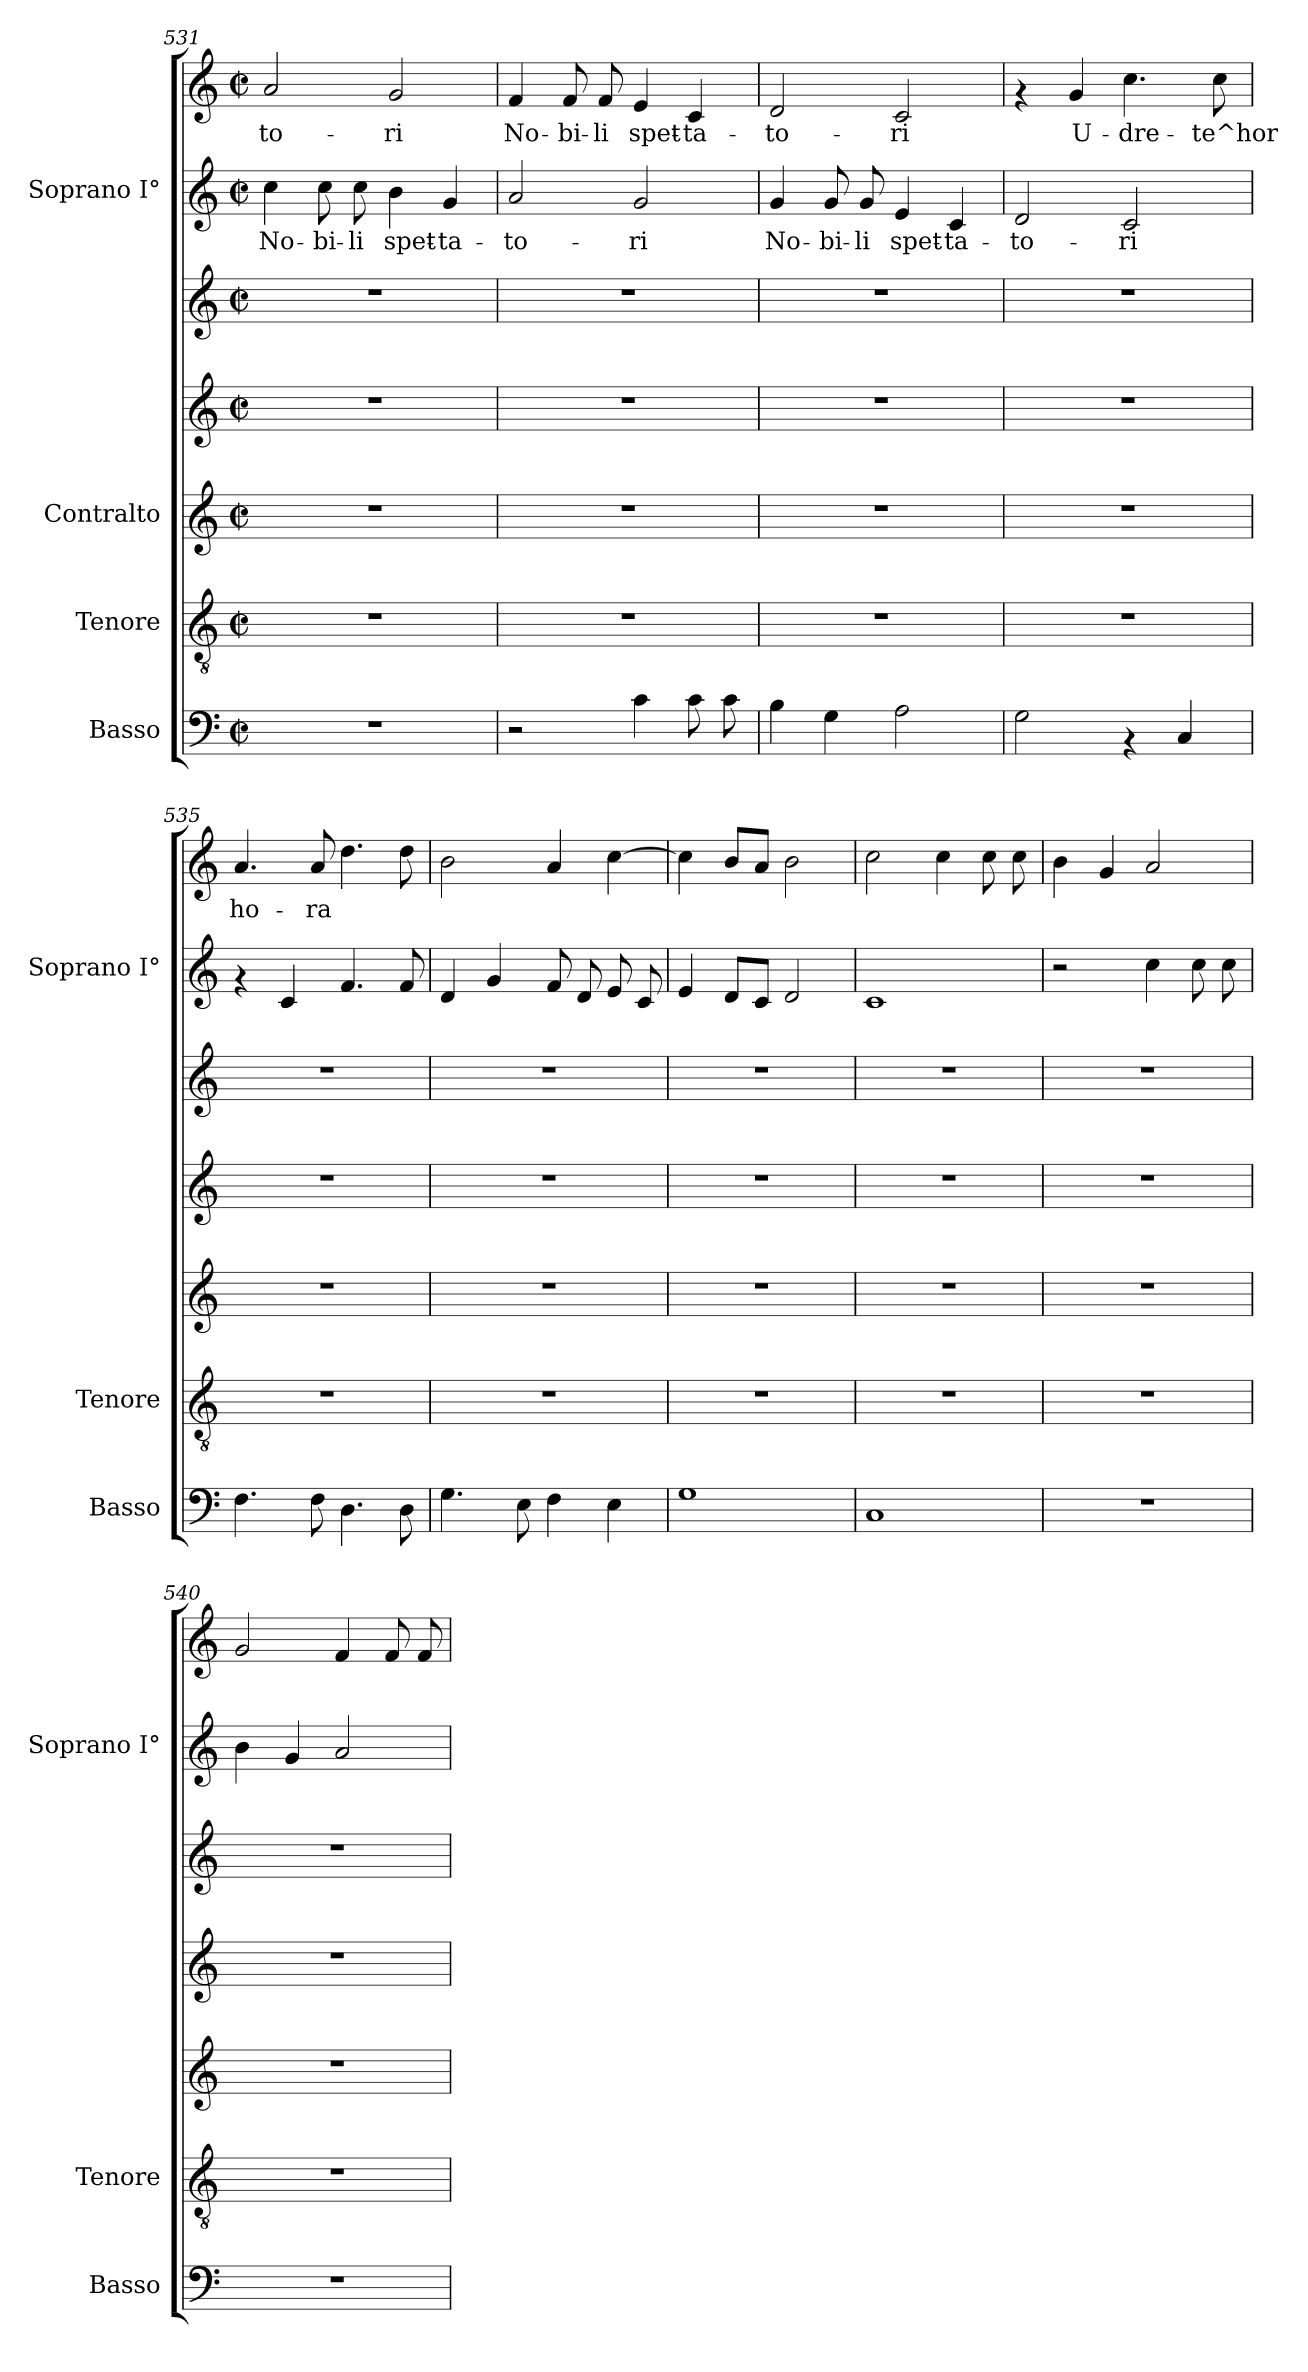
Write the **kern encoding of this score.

**kern	**kern	**kern	**kern	**kern	**kern	**text	**kern	**text
*part6	*part5	*part4	*part3	*part2	*part1	*part1	*part1	*part1
*staff7	*staff6	*staff5	*staff4	*staff3	*staff2	*staff2	*staff1	*staff1
*I"Basso	*I"Tenore	*I"Contralto	*	*	*I"Soprano I°	*	*	*
*I'Basso	*I'Tenore	*	*	*	*I'Soprano I°	*	*	*
*clefF4	*clefGv2	*clefG2	*clefG2	*clefG2	*clefG2	*	*clefG2	*
*k[]	*k[]	*k[]	*k[]	*k[]	*k[]	*	*k[]	*
*C:	*C:	*C:	*C:	*C:	*C:	*	*C:	*
*M2/2	*M2/2	*M2/2	*M2/2	*M2/2	*M2/2	*	*M2/2	*
*met(c|)	*met(c|)	*met(c|)	*met(c|)	*met(c|)	*met(c|)	*	*met(c|)	*
=531	=531	=531	=531	=531	=531	=531	=531	=531
!	!	!	!	!	!	!LO:LY:b	!	!LO:LY:b
1r	1r	1r	1r	1r	4cc\	No-	2a/	-to-
!	!	!	!	!	!	!LO:LY:b	!	!
.	.	.	.	.	8cc\	-bi-	.	.
!	!	!	!	!	!	!LO:LY:b	!	!
.	.	.	.	.	8cc\	-li	.	.
!	!	!	!	!	!	!LO:LY:b	!	!LO:LY:b
.	.	.	.	.	4b\	spet-	2g/	-ri
!	!	!	!	!	!	!LO:LY:b	!	!
.	.	.	.	.	4g/	-ta-	.	.
=532	=532	=532	=532	=532	=532	=532	=532	=532
!	!	!	!	!	!	!LO:LY:b	!	!LO:LY:b
2r	1r	1r	1r	1r	2a/	-to-	4f/	-No-
!	!	!	!	!	!	!	!	!LO:LY:b
.	.	.	.	.	.	.	8f/	-bi-
!	!	!	!	!	!	!	!	!LO:LY:b
.	.	.	.	.	.	.	8f/	-li
!	!	!	!	!	!	!LO:LY:b	!	!LO:LY:b
4c\	.	.	.	.	2g/	-ri	4e/	spet-
!	!	!	!	!	!	!	!	!LO:LY:b
8c\	.	.	.	.	.	.	4c/	-ta-
8c\	.	.	.	.	.	.	.	.
=533	=533	=533	=533	=533	=533	=533	=533	=533
!	!	!	!	!	!	!LO:LY:b	!	!LO:LY:b
4B\	1r	1r	1r	1r	4g/	No-	2d/	to-
!	!	!	!	!	!	!LO:LY:b	!	!
4G\	.	.	.	.	8g/	-bi-	.	.
!	!	!	!	!	!	!LO:LY:b	!	!
.	.	.	.	.	8g/	-li	.	.
!	!	!	!	!	!	!LO:LY:b	!	!LO:LY:b
2A\	.	.	.	.	4e/	spet-	2c/	-ri
!	!	!	!	!	!	!LO:LY:b	!	!
.	.	.	.	.	4c/	-ta-	.	.
!!LO:LB:g=z
=534	=534	=534	=534	=534	=534	=534	=534	=534
!	!	!	!	!	!	!LO:LY:b	!	!
2G\	1r	1r	1r	1r	2d/	to-	4rf	.
!	!	!	!	!	!	!	!	!LO:LY:b
.	.	.	.	.	.	.	4g>/	-U-
!	!	!	!	!	!	!LO:LY:b	!	!LO:LY:b
4rAA	.	.	.	.	2c/	-ri	4.cc\	-dre-
4C/	.	.	.	.	.	.	.	.
!	!	!	!	!	!	!	!	!LO:LY:b
.	.	.	.	.	.	.	8cc\	-te^hor
=535	=535	=535	=535	=535	=535	=535	=535	=535
!	!	!	!	!	!	!	!	!LO:LY:b
4.F\	1r	1r	1r	1r	4rf	.	4.a/	ho-
.	.	.	.	.	4c/	.	.	.
!	!	!	!	!	!	!	!	!LO:LY:b
8F\	.	.	.	.	.	.	8a/	-ra
4.D\	.	.	.	.	4.f/	.	4.dd\	.
8D\	.	.	.	.	8f/	.	8dd\	.
=536	=536	=536	=536	=536	=536	=536	=536	=536
4.G\	1r	1r	1r	1r	4d/	.	2b\	.
.	.	.	.	.	4g/	.	.	.
8E\	.	.	.	.	.	.	.	.
4F\	.	.	.	.	8f/	.	4a/	.
.	.	.	.	.	8d/	.	.	.
4E\	.	.	.	.	8e/	.	[>4cc\	.
.	.	.	.	.	8c/	.	.	.
=537	=537	=537	=537	=537	=537	=537	=537	=537
1G	1r	1r	1r	1r	4e/	.	4cc\]	.
.	.	.	.	.	8d/L	.	8b/L	.
.	.	.	.	.	8c/J	.	8a/J	.
.	.	.	.	.	2d/	.	2b\	.
!!LO:LB:g=z
=538	=538	=538	=538	=538	=538	=538	=538	=538
1C	1r	1r	1r	1r	1c	.	2cc\	.
.	.	.	.	.	.	.	4cc\	.
.	.	.	.	.	.	.	8cc\	.
.	.	.	.	.	.	.	8cc\	.
=539	=539	=539	=539	=539	=539	=539	=539	=539
1r	1r	1r	1r	1r	2r	.	4b\	.
.	.	.	.	.	.	.	4g/	.
.	.	.	.	.	4cc\	.	2a/	.
.	.	.	.	.	8cc\	.	.	.
.	.	.	.	.	8cc\	.	.	.
=540	=540	=540	=540	=540	=540	=540	=540	=540
1r	1r	1r	1r	1r	4b\	.	2g/	.
.	.	.	.	.	4g/	.	.	.
.	.	.	.	.	2a/	.	4f/	.
.	.	.	.	.	.	.	8f/	.
.	.	.	.	.	.	.	8f/	.
=	=	=	=	=	=	=	=	=
*-	*-	*-	*-	*-	*-	*-	*-	*-
